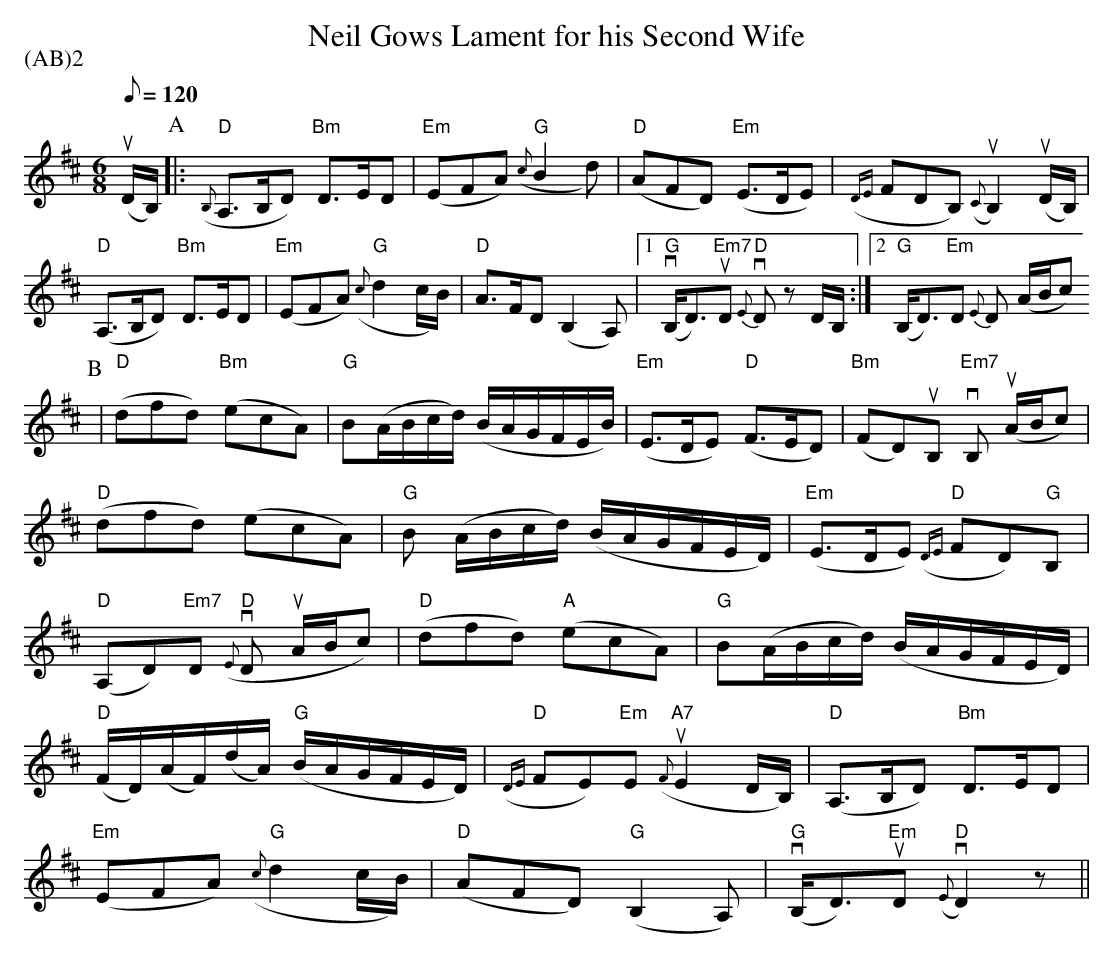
X:1
T:Neil Gows Lament for his Second Wife
M:6/8
P:(AB)2
L:1/8
Q:1/8=120
K:D
(uD/B,/)   \
P:A
|: "D" ({B,}A,>B,D) "Bm" D>ED |  "Em" (EFA) "G" ({c}B2d) | "D" (AFD) "Em" (E>DE) | ({DE}FDB,) ({C}uB,2) (uD/B,/) |
  "D" (A,>B,D) "Bm" D>ED  |  "Em" (EFA) ({c}"G"d2 c/B/) | "D" A>FD (B,2A,)      |1 "G" (vB,<D)"Em7"uD {E}"D"vD z D/B,/ :|2 "G" (B,<D)"Em"D {E}D (A/B/c)
P:B
|   "D" (dfd) "Bm"(ecA) | "G" B(A/B/c/d/) (B/A/G/F/E/B/) | "Em" (E>DE) "D"(F>ED) | "Bm"(FD)uB, "Em7"vB, (uA/B/c) |
"D" (dfd) (ecA) | "G" B (A/B/c/d/) (B/A/G/F/E/D/) | "Em" (E>DE) ({DE}"D"FD)"G"B, |
"D"(A,D)"Em7"D  "D"({E}vD uA/B/c) | "D" (dfd) "A"(ecA) | "G" B(A/B/c/d/) (B/A/G/F/E/D/) |
"D"(F/D/)(A/F/)(d/A/) "G"(B/A/G/F/E/D/) | ({DE}"D"FE)"Em"E ({F}"A7"uE2D/B,/) | "D"(A,>B,D) "Bm" D>ED |
"Em"(EFA) ({c}"G"d2 c/B/) | "D"(AFD) "G"(B,2A,) | "G"(vB,<D)"Em"uD ({E}"D"vD2) z ||
